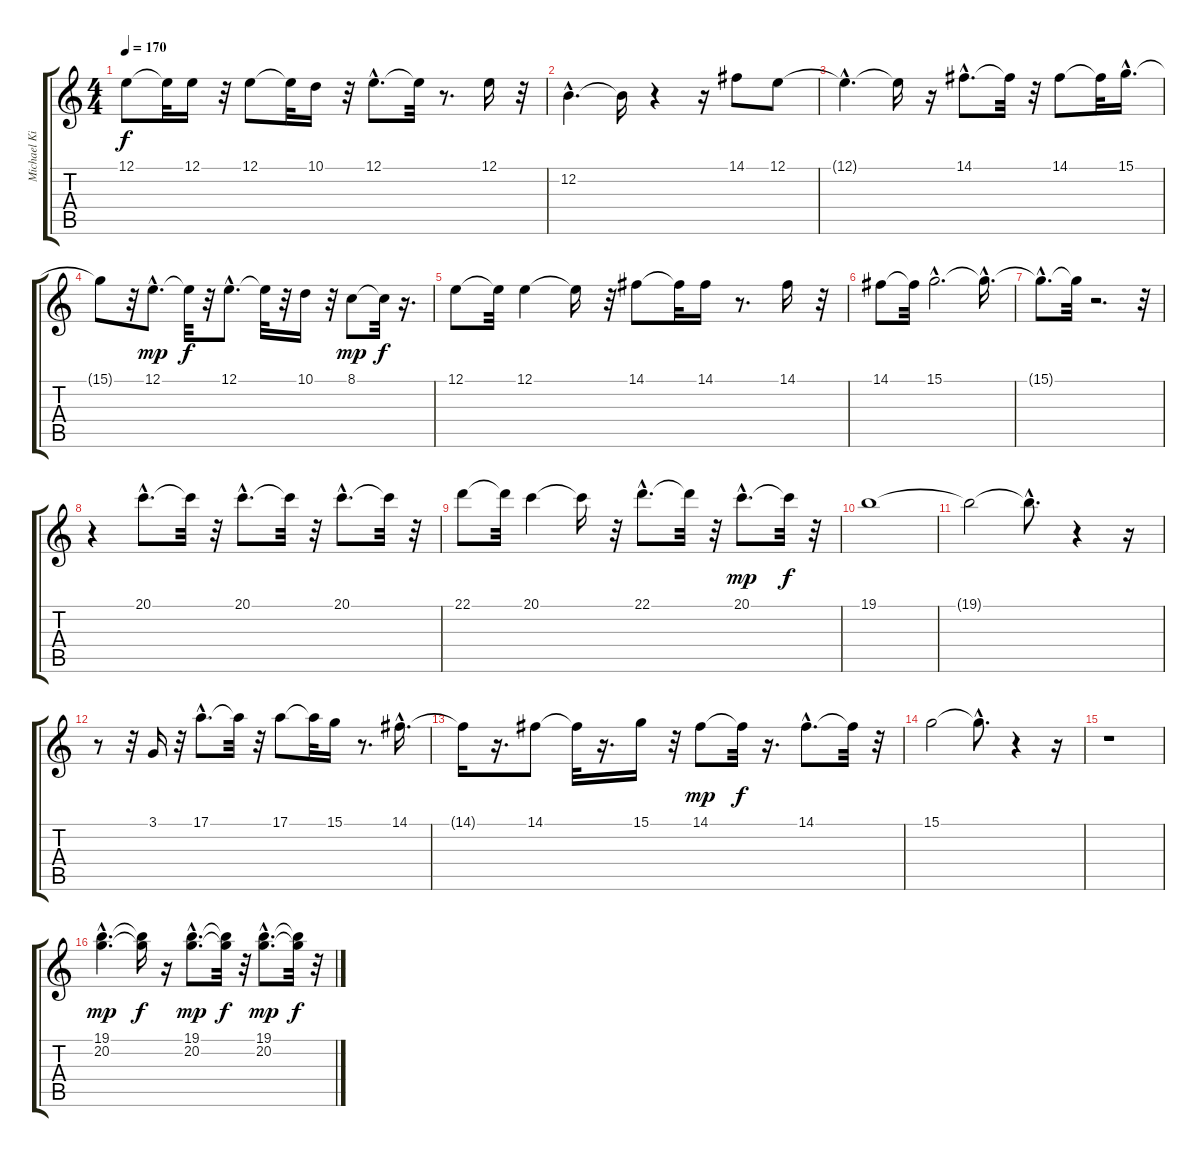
\track ("Michael Kiske" "Michael Ki") {instrument fx5brightness}
\staff {score tabs}
\tuning (E4 B3 G3 D3 A2 E2) {hide}
\ts (4 4)
\tempo 170
\clef g2
\ks c
12.1.8{dy f} 12.1{t}.32 12.1.16 r.32 12.1.8 12.1{t}.32 10.1.16 r.32 12.1{hac}.8{d} 12.1{t}.32 r.8{d} 12.1.16 r.32 |
12.2{hac}.4{d} 12.2{t}.16 r.4 r.16 14.1.8 12.1.8 |
12.1{hac t}.4{d} 12.1{t}.16 r.16 14.1{hac}.8{d} 14.1{t}.32 r.32 14.1.8 14.1{t}.32 15.1{hac}.16{d} |
15.1{t}.8 r.32 12.1{hac}.8{d dy mp} 12.1{t}.32{dy f} r.32 12.1{hac}.8{d} 12.1{t}.32 r.32 10.1.16 r.32 8.1.8{dy mp} 8.1{t}.32{dy f} r.16{d} |
12.1.8 12.1{t}.32 12.1.4 12.1{t}.16 r.32 14.1.8 14.1{t}.32 14.1.16 r.8{d} 14.1.16 r.32 |
14.1.8 14.1{t}.32 15.1{hac}.2{d} 15.1{hac t}.16{d} |
15.1{hac t}.8{d} 15.1{t}.32 r.2{d} r.32 |
r.4 20.1{hac}.8{d} 20.1{t}.32 r.32 20.1{hac}.8{d} 20.1{t}.32 r.32 20.1{hac}.8{d} 20.1{t}.32 r.32 |
22.1.8 22.1{t}.32 20.1.4 20.1{t}.16 r.32 22.1{hac}.8{d} 22.1{t}.32 r.32 20.1{hac}.8{d dy mp} 20.1{t}.32{dy f} r.32 |
19.1.1 |
19.1{t}.2 19.1{hac t}.8{d} r.4 r.16 |
r.8 r.32 3.1.16 r.32 17.1{hac}.8{d} 17.1{t}.32 r.32 17.1.8 17.1{t}.32 15.1.16 r.8{d} 14.1{hac}.16{d} |
14.1{t}.16 r.16{d} 14.1.8 14.1{t}.32 r.16{d} 15.1.16 r.32 14.1.8{dy mp} 14.1{t}.32{dy f} r.16{d} 14.1{hac}.8{d} 14.1{t}.32 r.32 |
15.1.2 15.1{hac t}.8{d} r.4 r.16 |
r.1 |
(19.1{hac} 20.2{hac}).4{d dy mp} (19.1{t} 20.2{t}).16{dy f} r.16 (19.1{hac} 20.2{hac}).8{d dy mp} (19.1{t} 20.2{t}).32{dy f} r.32 (19.1{hac} 20.2{hac}).8{d dy mp} (19.1{t} 20.2{t}).32{dy f} r.32
